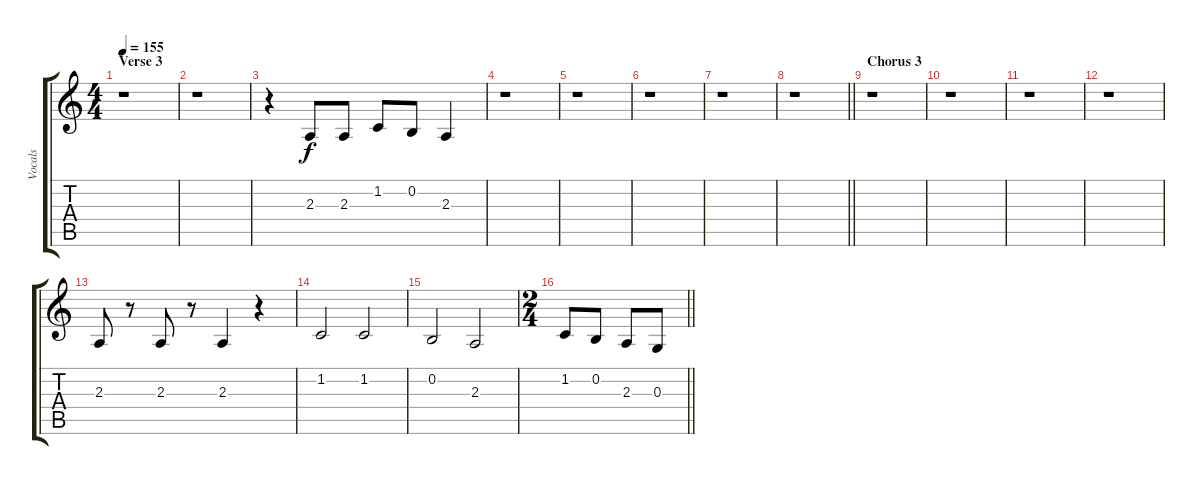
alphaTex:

\track ("Vocals" "Vocals") {instrument oboe}
\staff {score tabs}
\tuning (E4 B3 G3 D3 A2 E2) {hide}
\ts (4 4)
\section ("" "Verse 3")
\tempo 155
\clef g2
\ks c
r.1{dy f} |
r.1 |
r.4 2.3.8 2.3.8 1.2.8 0.2.8 2.3.4 |
r.1 |
r.1 |
r.1 |
r.1 |
\barLineRight lightlight
r.1 |
\section ("" "Chorus 3")
r.1 |
r.1 |
r.1 |
r.1 |
2.3.8 r.8 2.3.8 r.8 2.3.4 r.4 |
1.2.2 1.2.2 |
0.2.2 2.3.2 |
\ts (2 4)
\barLineRight lightlight
1.2.8 0.2.8 2.3.8 0.3.8
